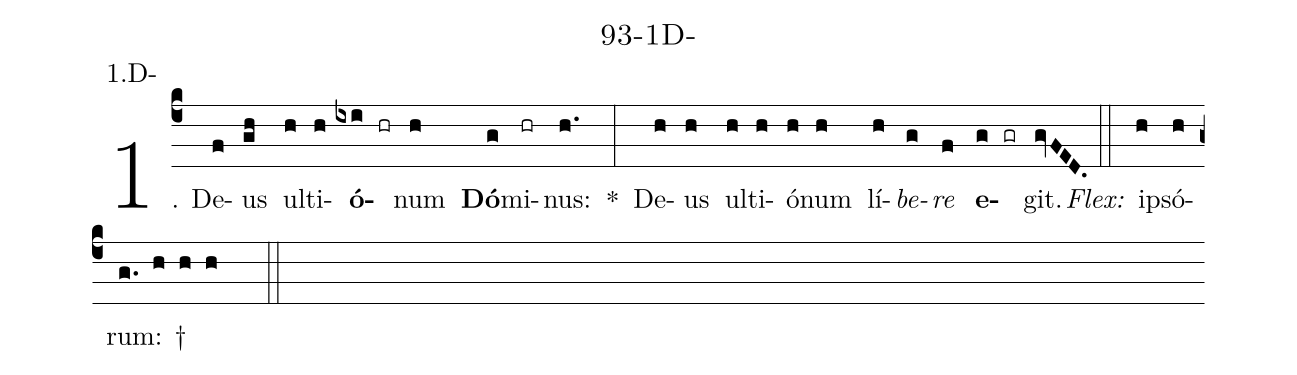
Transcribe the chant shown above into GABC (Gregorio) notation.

name: 93-1D-;
annotation: 1.D-;
%%
(c4)1. De(f)us(gh) ul(h)ti(h)<b>ó</b>(ixi hr)num(h) <b>Dó</b>(g)mi(hr)nus:(h.) *(:) De(h)us(h) ul(h)ti(h)ó(h)num(h) lí(h)<i>be</i>(g)<i>re</i>(f) <b>e</b>(g gr)git.(gvFED.) (::)
<i>Flex:</i>()  ip(h)só(h)rum: †(g. h h h  ::)
